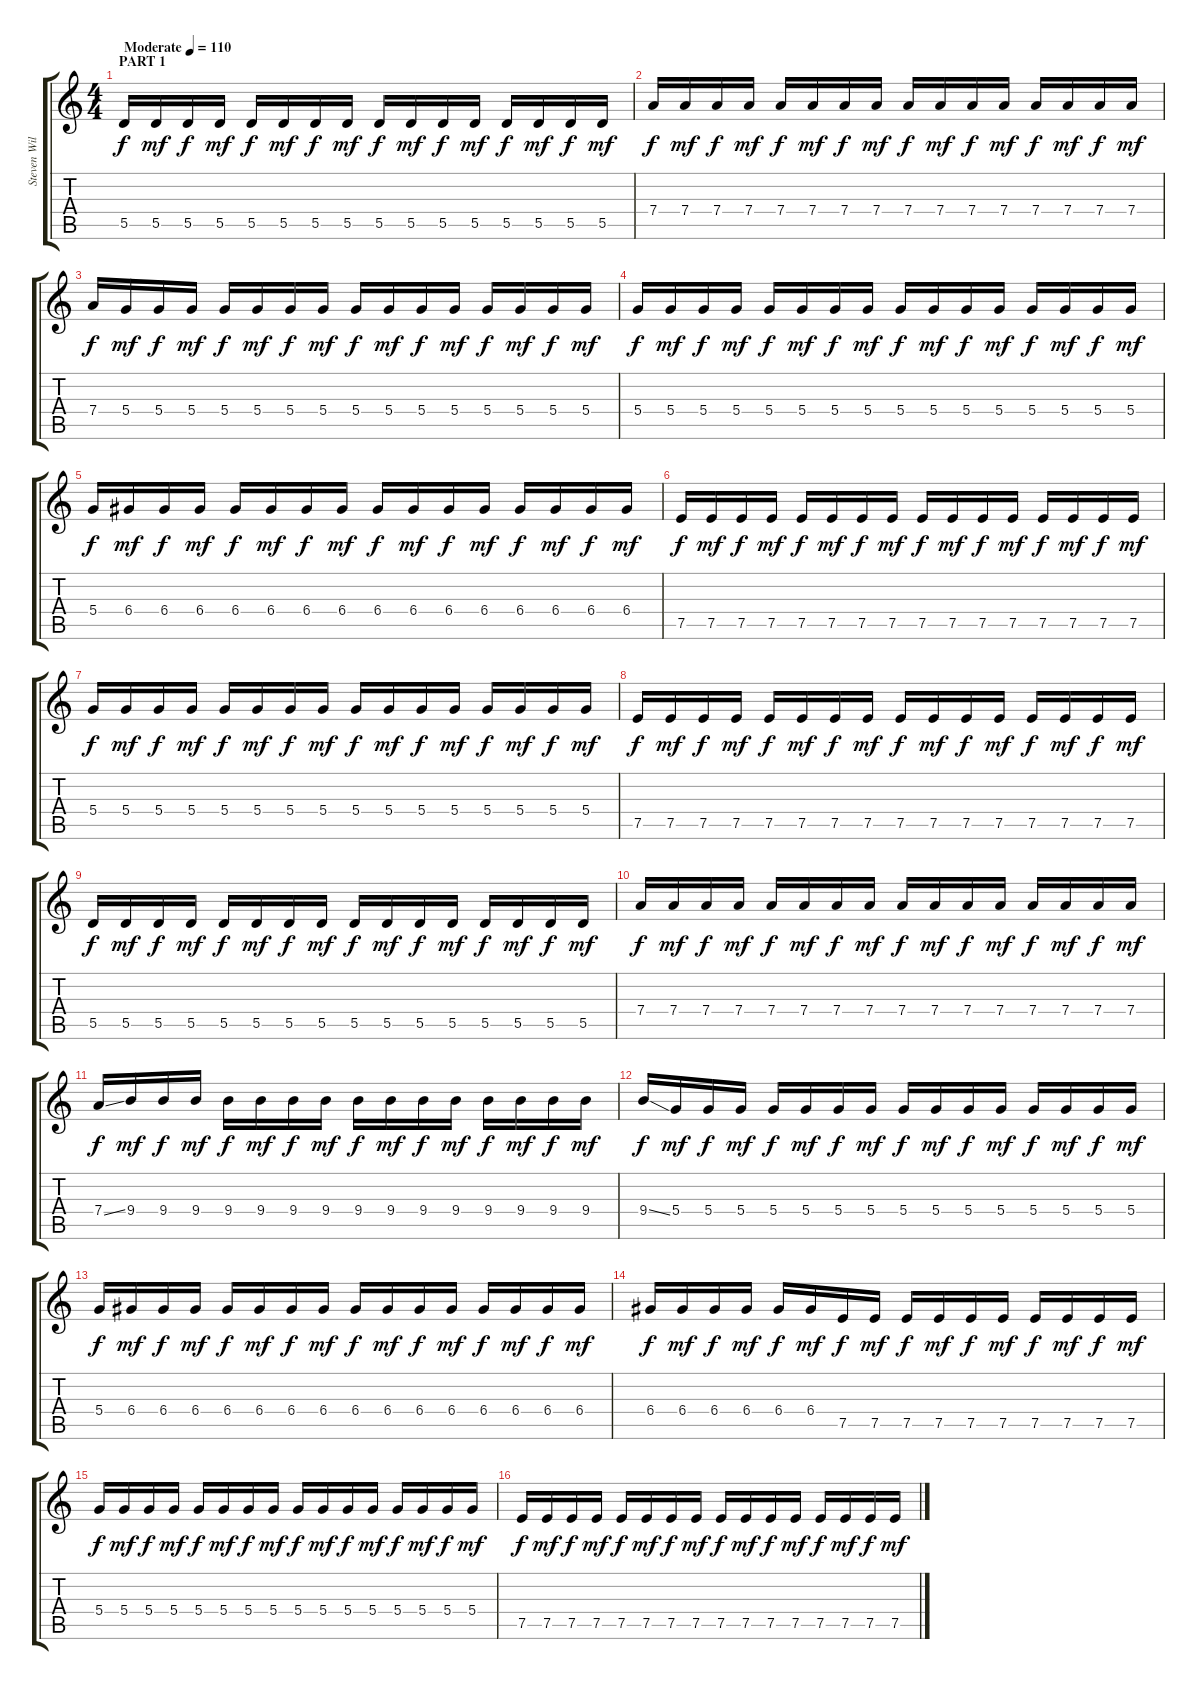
\track ("Steven Wilson - Guitar 1" "Steven Wil") {instrument electricguitarjazz}
\staff {score tabs}
\tuning (E4 B3 G3 D3 A2 D2) {hide}
\ts (4 4)
\section ("" "PART 1")
\tempo (110 "Moderate")
\clef g2
\ks c
5.5.16{dy f instrument electricguitarjazz} 5.5.16{dy mf} 5.5.16{dy f} 5.5.16{dy mf} 5.5.16{dy f} 5.5.16{dy mf} 5.5.16{dy f} 5.5.16{dy mf} 5.5.16{dy f} 5.5.16{dy mf} 5.5.16{dy f} 5.5.16{dy mf} 5.5.16{dy f} 5.5.16{dy mf} 5.5.16{dy f} 5.5.16{dy mf} |
7.4.16{dy f} 7.4.16{dy mf} 7.4.16{dy f} 7.4.16{dy mf} 7.4.16{dy f} 7.4.16{dy mf} 7.4.16{dy f} 7.4.16{dy mf} 7.4.16{dy f} 7.4.16{dy mf} 7.4.16{dy f} 7.4.16{dy mf} 7.4.16{dy f} 7.4.16{dy mf} 7.4.16{dy f} 7.4.16{dy mf} |
7.4.16{dy f} 5.4.16{dy mf} 5.4.16{dy f} 5.4.16{dy mf} 5.4.16{dy f} 5.4.16{dy mf} 5.4.16{dy f} 5.4.16{dy mf} 5.4.16{dy f} 5.4.16{dy mf} 5.4.16{dy f} 5.4.16{dy mf} 5.4.16{dy f} 5.4.16{dy mf} 5.4.16{dy f} 5.4.16{dy mf} |
5.4.16{dy f} 5.4.16{dy mf} 5.4.16{dy f} 5.4.16{dy mf} 5.4.16{dy f} 5.4.16{dy mf} 5.4.16{dy f} 5.4.16{dy mf} 5.4.16{dy f} 5.4.16{dy mf} 5.4.16{dy f} 5.4.16{dy mf} 5.4.16{dy f} 5.4.16{dy mf} 5.4.16{dy f} 5.4.16{dy mf} |
5.4.16{dy f} 6.4.16{dy mf} 6.4.16{dy f} 6.4.16{dy mf} 6.4.16{dy f} 6.4.16{dy mf} 6.4.16{dy f} 6.4.16{dy mf} 6.4.16{dy f} 6.4.16{dy mf} 6.4.16{dy f} 6.4.16{dy mf} 6.4.16{dy f} 6.4.16{dy mf} 6.4.16{dy f} 6.4.16{dy mf} |
7.5.16{dy f} 7.5.16{dy mf} 7.5.16{dy f} 7.5.16{dy mf} 7.5.16{dy f} 7.5.16{dy mf} 7.5.16{dy f} 7.5.16{dy mf} 7.5.16{dy f} 7.5.16{dy mf} 7.5.16{dy f} 7.5.16{dy mf} 7.5.16{dy f} 7.5.16{dy mf} 7.5.16{dy f} 7.5.16{dy mf} |
5.4.16{dy f} 5.4.16{dy mf} 5.4.16{dy f} 5.4.16{dy mf} 5.4.16{dy f} 5.4.16{dy mf} 5.4.16{dy f} 5.4.16{dy mf} 5.4.16{dy f} 5.4.16{dy mf} 5.4.16{dy f} 5.4.16{dy mf} 5.4.16{dy f} 5.4.16{dy mf} 5.4.16{dy f} 5.4.16{dy mf} |
7.5.16{dy f} 7.5.16{dy mf} 7.5.16{dy f} 7.5.16{dy mf} 7.5.16{dy f} 7.5.16{dy mf} 7.5.16{dy f} 7.5.16{dy mf} 7.5.16{dy f} 7.5.16{dy mf} 7.5.16{dy f} 7.5.16{dy mf} 7.5.16{dy f} 7.5.16{dy mf} 7.5.16{dy f} 7.5.16{dy mf} |
5.5.16{dy f} 5.5.16{dy mf} 5.5.16{dy f} 5.5.16{dy mf} 5.5.16{dy f} 5.5.16{dy mf} 5.5.16{dy f} 5.5.16{dy mf} 5.5.16{dy f} 5.5.16{dy mf} 5.5.16{dy f} 5.5.16{dy mf} 5.5.16{dy f} 5.5.16{dy mf} 5.5.16{dy f} 5.5.16{dy mf} |
7.4.16{dy f} 7.4.16{dy mf} 7.4.16{dy f} 7.4.16{dy mf} 7.4.16{dy f} 7.4.16{dy mf} 7.4.16{dy f} 7.4.16{dy mf} 7.4.16{dy f} 7.4.16{dy mf} 7.4.16{dy f} 7.4.16{dy mf} 7.4.16{dy f} 7.4.16{dy mf} 7.4.16{dy f} 7.4.16{dy mf} |
7.4{ss}.16{dy f} 9.4.16{dy mf} 9.4.16{dy f} 9.4.16{dy mf} 9.4.16{dy f} 9.4.16{dy mf} 9.4.16{dy f} 9.4.16{dy mf} 9.4.16{dy f} 9.4.16{dy mf} 9.4.16{dy f} 9.4.16{dy mf} 9.4.16{dy f} 9.4.16{dy mf} 9.4.16{dy f} 9.4.16{dy mf} |
9.4{ss}.16{dy f} 5.4.16{dy mf} 5.4.16{dy f} 5.4.16{dy mf} 5.4.16{dy f} 5.4.16{dy mf} 5.4.16{dy f} 5.4.16{dy mf} 5.4.16{dy f} 5.4.16{dy mf} 5.4.16{dy f} 5.4.16{dy mf} 5.4.16{dy f} 5.4.16{dy mf} 5.4.16{dy f} 5.4.16{dy mf} |
5.4.16{dy f} 6.4.16{dy mf} 6.4.16{dy f} 6.4.16{dy mf} 6.4.16{dy f} 6.4.16{dy mf} 6.4.16{dy f} 6.4.16{dy mf} 6.4.16{dy f} 6.4.16{dy mf} 6.4.16{dy f} 6.4.16{dy mf} 6.4.16{dy f} 6.4.16{dy mf} 6.4.16{dy f} 6.4.16{dy mf} |
6.4.16{dy f} 6.4.16{dy mf} 6.4.16{dy f} 6.4.16{dy mf} 6.4.16{dy f} 6.4.16{dy mf} 7.5.16{dy f} 7.5.16{dy mf} 7.5.16{dy f} 7.5.16{dy mf} 7.5.16{dy f} 7.5.16{dy mf} 7.5.16{dy f} 7.5.16{dy mf} 7.5.16{dy f} 7.5.16{dy mf} |
5.4.16{dy f} 5.4.16{dy mf} 5.4.16{dy f} 5.4.16{dy mf} 5.4.16{dy f} 5.4.16{dy mf} 5.4.16{dy f} 5.4.16{dy mf} 5.4.16{dy f} 5.4.16{dy mf} 5.4.16{dy f} 5.4.16{dy mf} 5.4.16{dy f} 5.4.16{dy mf} 5.4.16{dy f} 5.4.16{dy mf} |
7.5.16{dy f} 7.5.16{dy mf} 7.5.16{dy f} 7.5.16{dy mf} 7.5.16{dy f} 7.5.16{dy mf} 7.5.16{dy f} 7.5.16{dy mf} 7.5.16{dy f} 7.5.16{dy mf} 7.5.16{dy f} 7.5.16{dy mf} 7.5.16{dy f} 7.5.16{dy mf} 7.5.16{dy f} 7.5.16{dy mf}
